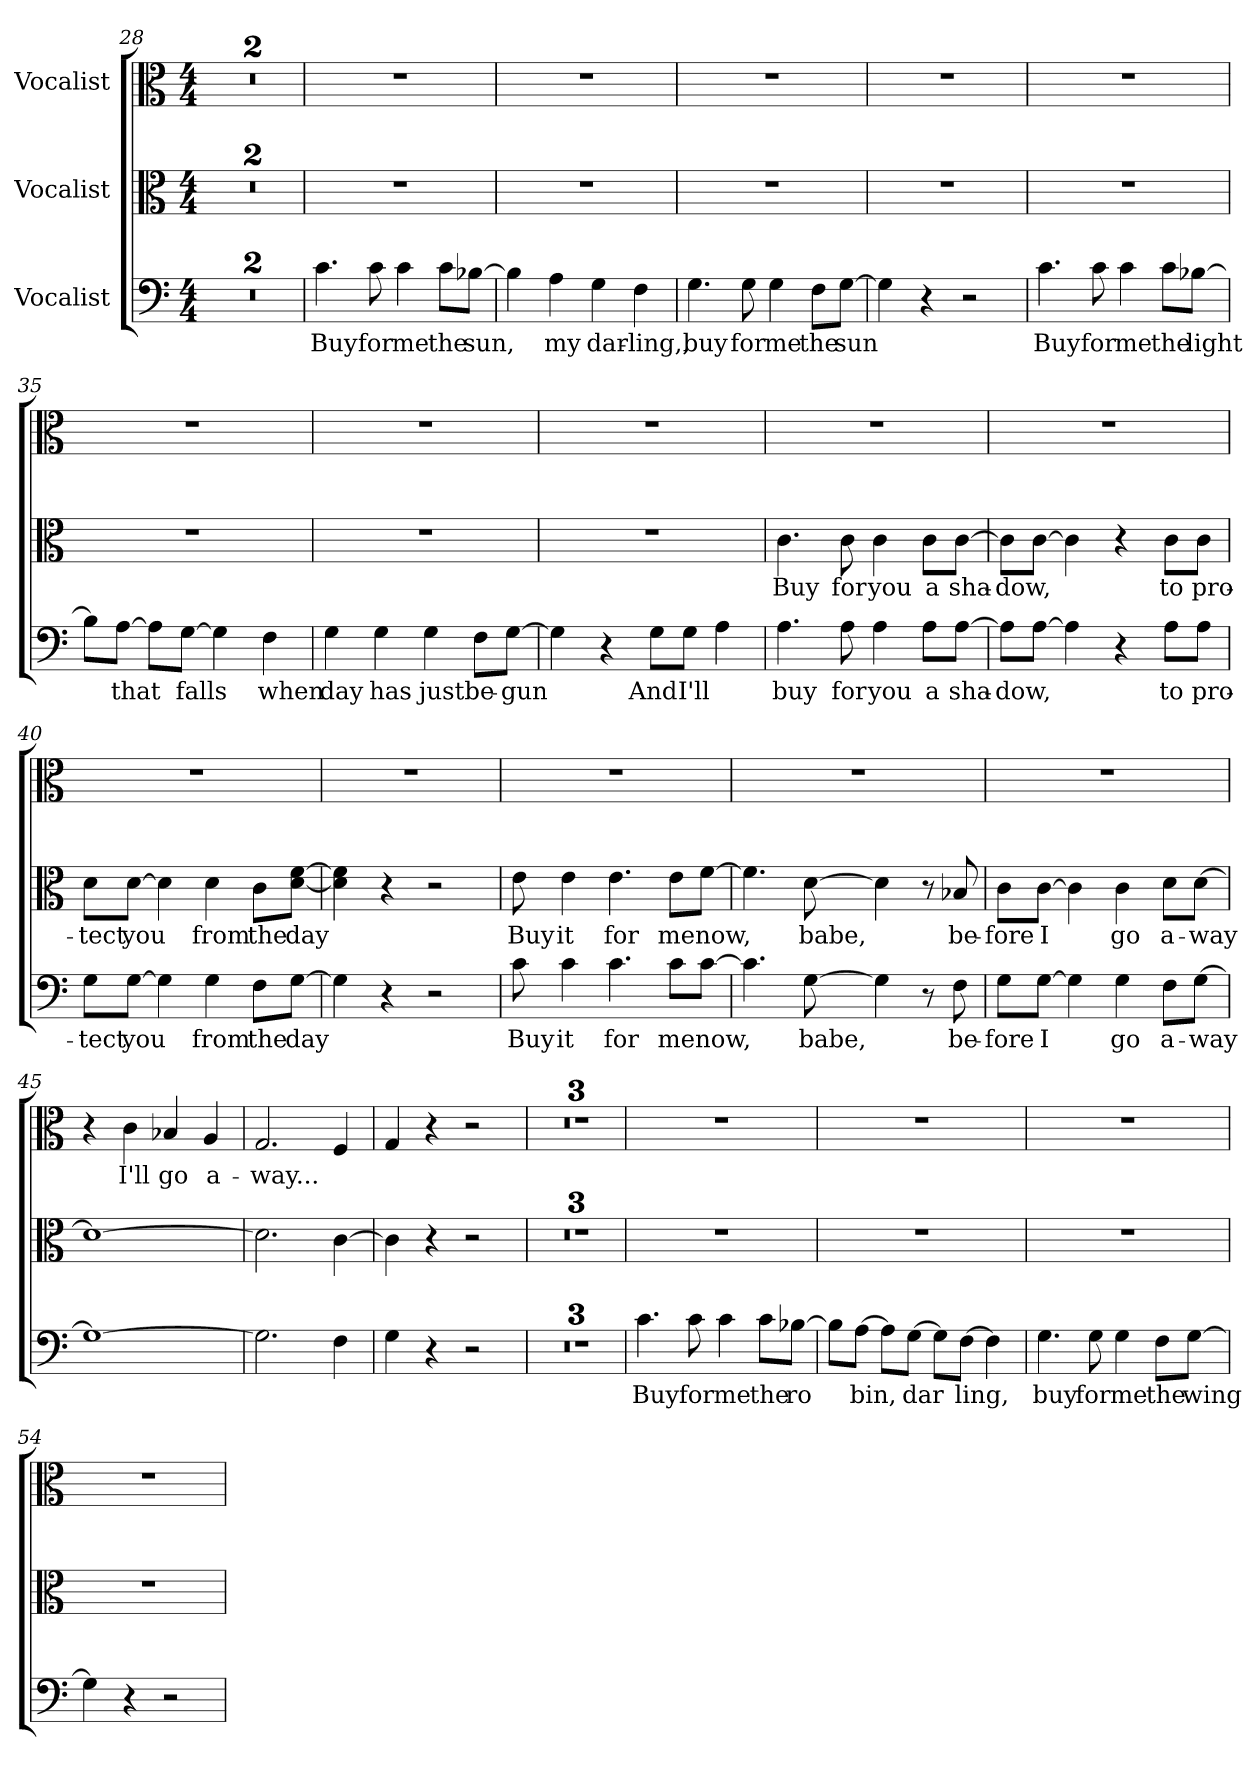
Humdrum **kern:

**kern	**text	**kern	**text	**kern	**text
*part3	*part3	*part2	*part2	*part1	*part1
*staff3	*staff3	*staff2	*staff2	*staff1	*staff1
*I"Vocalist	*	*I"Vocalist	*	*I"Vocalist	*
*clefF4	*	*clefC3	*	*clefC3	*
*M4/4	*	*M4/4	*	*M4/4	*
=28	=28	=28	=28	=28	=28
1r	.	1r	.	1r	.
=29	=29	=29	=29	=29	=29
1r	.	1r	.	1r	.
=30	=30	=30	=30	=30	=30
4.c	Buy	1r	.	1r	.
8c	for	.	.	.	.
4c	me	.	.	.	.
8c\L	the	.	.	.	.
[8B-X\J	sun,	.	.	.	.
=31	=31	=31	=31	=31	=31
4B-]	_	1r	.	1r	.
4A	my	.	.	.	.
4G	dar-	.	.	.	.
4F	-ling,,	.	.	.	.
=32	=32	=32	=32	=32	=32
4.G	buy	1r	.	1r	.
8G	for	.	.	.	.
4G	me	.	.	.	.
8F\L	the	.	.	.	.
[8G\J	sun	.	.	.	.
=33	=33	=33	=33	=33	=33
4G]	_	1r	.	1r	.
4r	.	.	.	.	.
2r	.	.	.	.	.
=34	=34	=34	=34	=34	=34
4.c	Buy	1r	.	1r	.
8c	for	.	.	.	.
4c	me	.	.	.	.
8c\L	the	.	.	.	.
[8B-X\J	light	.	.	.	.
=35	=35	=35	=35	=35	=35
8B-\L]	_	1r	.	1r	.
[8A\J	that	.	.	.	.
8A\L]	_	.	.	.	.
[8G\J	falls	.	.	.	.
4G]	_	.	.	.	.
4F	when	.	.	.	.
=36	=36	=36	=36	=36	=36
4G	day	1r	.	1r	.
4G	has	.	.	.	.
4G	just	.	.	.	.
8F\L	be-	.	.	.	.
[8G\J	-gun	.	.	.	.
=37	=37	=37	=37	=37	=37
4G]	_	1r	.	1r	.
4r	.	.	.	.	.
8G\L	And	.	.	.	.
8G\J	I'll	.	.	.	.
4A	_	.	.	.	.
=38	=38	=38	=38	=38	=38
4.A	buy	4.c	Buy	1r	.
8A	for	8c	for	.	.
4A	you	4c	you	.	.
8A\L	a	8c\L	a	.	.
[8A\J	sha-	[8c\J	sha-	.	.
=39	=39	=39	=39	=39	=39
8A\L]	-dow,	8c\L]	-dow,	1r	.
[8A\J	_	[8c\J	_	.	.
4A]	_	4c]	_	.	.
4r	.	4r	.	.	.
8A\L	to	8c\L	to	.	.
8A\J	pro-	8c\J	pro-	.	.
=40	=40	=40	=40	=40	=40
8G\L	-tect	8d\L	-tect	1r	.
[8G\J	you	[8d\J	you	.	.
4G]	_	4d]	_	.	.
4G	from	4d	from	.	.
8F\L	the	8c\L	the	.	.
[8G\J	day	[8d\ [8f\J	day	.	.
=41	=41	=41	=41	=41	=41
4G]	_	4d] 4f]	_	1r	.
4r	.	4r	.	.	.
2r	.	2r	.	.	.
=42	=42	=42	=42	=42	=42
8c	Buy	8e	Buy	1r	.
4c	it	4e	it	.	.
4.c	for	4.e	for	.	.
8c\L	me	8e\L	me	.	.
[8c\J	now,	[8f\J	now,	.	.
=43	=43	=43	=43	=43	=43
4.c]	_	4.f]	_	1r	.
[8G	babe,	[8d	babe,	.	.
4G]	_	4d]	_	.	.
8r	.	8r	.	.	.
8F	be-	8B-X	be-	.	.
=44	=44	=44	=44	=44	=44
8G\L	-fore	8c\L	-fore	1r	.
[8G\J	I	[8c\J	I	.	.
4G]	_	4c]	_	.	.
4G	go	4c	go	.	.
8F\L	a-	8d\L	a-	.	.
[8G\J	-way	[8d\J	-way	.	.
=45	=45	=45	=45	=45	=45
1G_	_	1d_	_	4r	.
.	.	.	.	4c	I'll
.	.	.	.	4B-X	go
.	.	.	.	4A	a-
=46	=46	=46	=46	=46	=46
2.G]	_	2.d]	_	2.G	-way...
4F	_	[4c	_	4F	_
=47	=47	=47	=47	=47	=47
4G	_	4c]	_	4G	_
4r	.	4r	.	4r	.
2r	.	2r	.	2r	.
=48	=48	=48	=48	=48	=48
1r	.	1r	.	1r	.
=49	=49	=49	=49	=49	=49
1r	.	1r	.	1r	.
=50	=50	=50	=50	=50	=50
1r	.	1r	.	1r	.
=51	=51	=51	=51	=51	=51
4.c	Buy	1r	.	1r	.
8c	for	.	.	.	.
4c	me	.	.	.	.
8c\L	the	.	.	.	.
[8B-X\J	ro	.	.	.	.
=52	=52	=52	=52	=52	=52
8B-\L]	_	1r	.	1r	.
[8A\J	bin,	.	.	.	.
8A\L]	_	.	.	.	.
[8G\J	dar-	.	.	.	.
8G\L]	_	.	.	.	.
[8F\J	-ling,	.	.	.	.
4F]	_	.	.	.	.
=53	=53	=53	=53	=53	=53
4.G	buy	1r	.	1r	.
8G	for	.	.	.	.
4G	me	.	.	.	.
8F\L	the	.	.	.	.
[8G\J	wing	.	.	.	.
=54	=54	=54	=54	=54	=54
4G]	_	1r	.	1r	.
4r	.	.	.	.	.
2r	.	.	.	.	.
=	=	=	=	=	=
*-	*-	*-	*-	*-	*-
